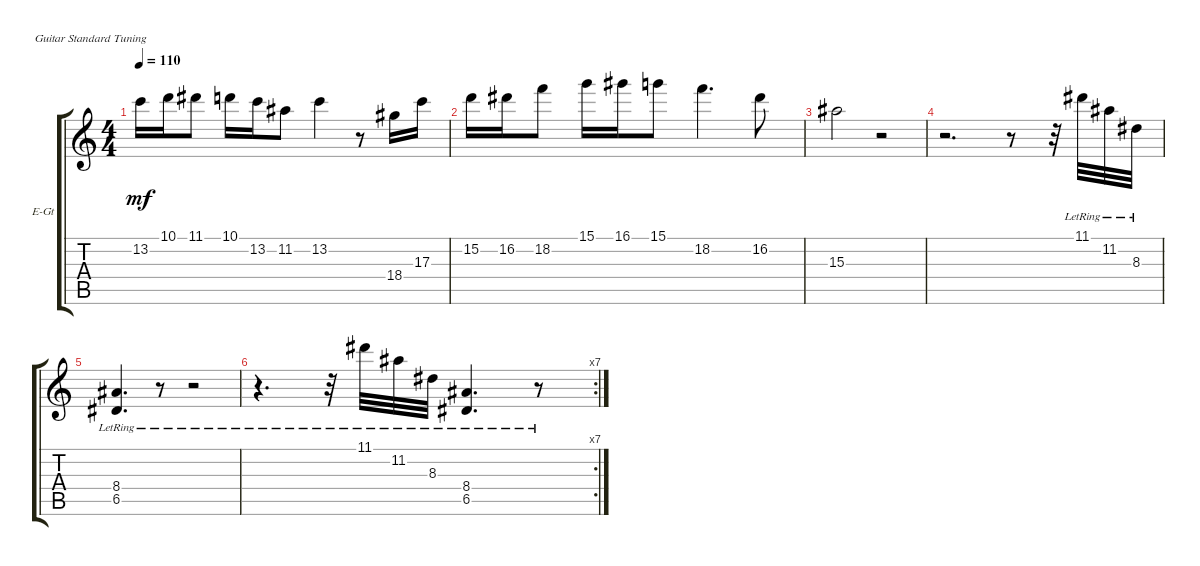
\defaultSystemsLayout 4
\bracketExtendMode groupsimilarinstruments
\firstSystemTrackNameOrientation horizontal
\otherSystemsTrackNameOrientation horizontal
\track ("Harpsitar Dupe" "E-Gt") {instrument harpsichord}
\staff {score tabs}
\tuning (E4 B3 G3 D3 A2 E2)
\displaytranspose 12
\ts (4 4)
\tempo 110
\clef g2
\scale
0.333333
\ks c
13.2.16{dy mf} 10.1.16 11.1.8 10.1.16 13.2.16 11.2.8 13.2.4 r.8 18.4.16 17.3.16 |
\scale
0.333333 15.2.16 16.2.16 18.2.8 15.1.16 16.1.16 15.1.8 18.2.4{d} 16.2.8 |
\scale
0.333333 15.3.2 r.2 |
\scale
0.333333 r.2{d} r.8 r.32 11.1{lr}.32 11.2{lr}.32 8.3{lr}.32 |
\scale
0.333333 (8.4{lr} 6.5).4{d} r.8 r.2 |
\rc 7
r.4{d} r.32 11.1{lr}.32 11.2{lr}.32 8.3{lr}.32 (8.4{lr} 6.5).4{d} r.8
